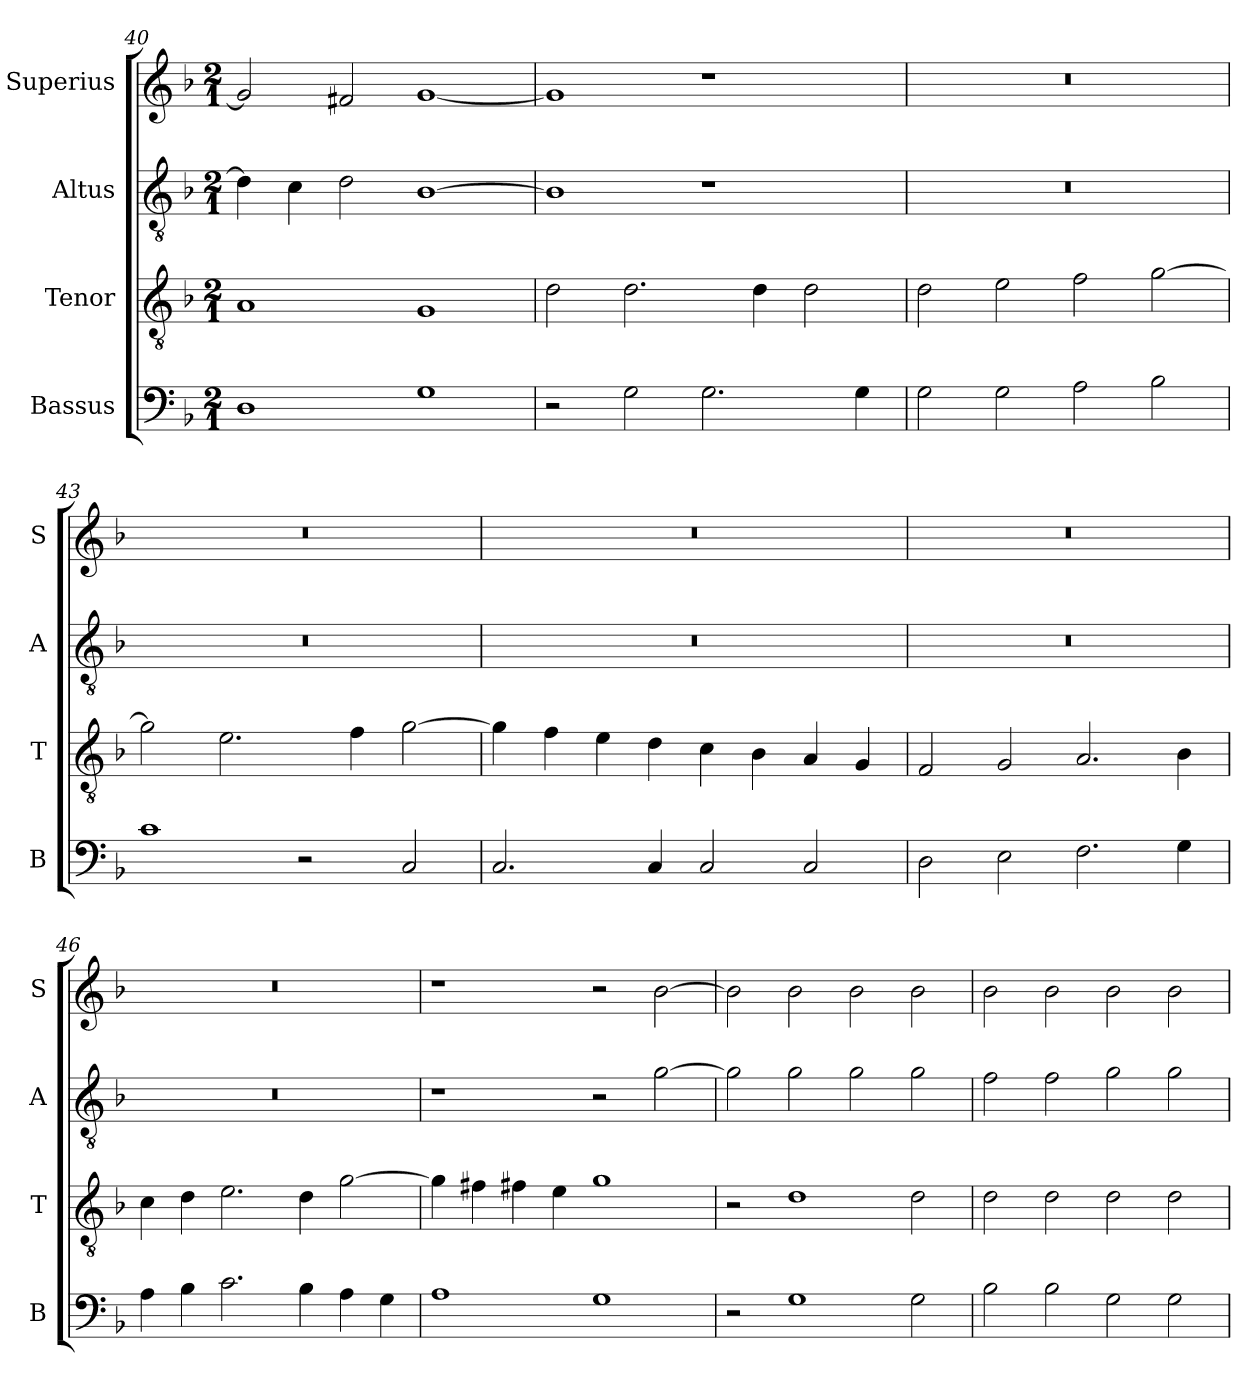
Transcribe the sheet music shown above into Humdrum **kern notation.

**kern	**kern	**kern	**kern
*part4	*part3	*part2	*part1
*staff4	*staff3	*staff2	*staff1
*I"Bassus	*I"Tenor	*I"Altus	*I"Superius
*I'B	*I'T	*I'A	*I'S
*clefF4	*clefGv2	*clefGv2	*clefG2
*k[b-]	*k[b-]	*k[b-]	*k[b-]
*F:	*F:	*F:	*F:
*M2/1	*M2/1	*M2/1	*M2/1
=40	=40	=40	=40
1D	1A	4d]	2g]
.	.	4c	.
.	.	2d	2f#X
1G	1G	[1B-	[1g
=41	=41	=41	=41
2r	2d	1B-]	1g]
2G	2.d	.	.
2.G	.	1r	1r
.	4d	.	.
.	2d	.	.
4G	.	.	.
=42	=42	=42	=42
2G	2d	0r	0r
2G	2e	.	.
2A	2f	.	.
2B-	[2g	.	.
=43	=43	=43	=43
1c	2g]	0r	0r
.	2.e	.	.
2r	.	.	.
.	4f	.	.
2C	[2g	.	.
=44	=44	=44	=44
2.C	4g]	0r	0r
.	4f	.	.
.	4e	.	.
4C	4d	.	.
2C	4c	.	.
.	4B-	.	.
2C	4A	.	.
.	4G	.	.
=45	=45	=45	=45
2D	2F	0r	0r
2E	2G	.	.
2.F	2.A	.	.
4G	4B-	.	.
=46	=46	=46	=46
4A	4c	0r	0r
4B-	4d	.	.
2.c	2.e	.	.
4B-	4d	.	.
4A	[2g	.	.
4G	.	.	.
=47	=47	=47	=47
1A	4g]	1r	1r
.	4f#X	.	.
.	4f#X	.	.
.	4e	.	.
1G	1g	2r	2r
.	.	[2g	[2b-
=48	=48	=48	=48
2r	2r	2g]	2b-]
1G	1d	2g	2b-
.	.	2g	2b-
2G	2d	2g	2b-
=49	=49	=49	=49
2B-	2d	2f	2b-
2B-	2d	2f	2b-
2G	2d	2g	2b-
2G	2d	2g	2b-
=	=	=	=
*-	*-	*-	*-
